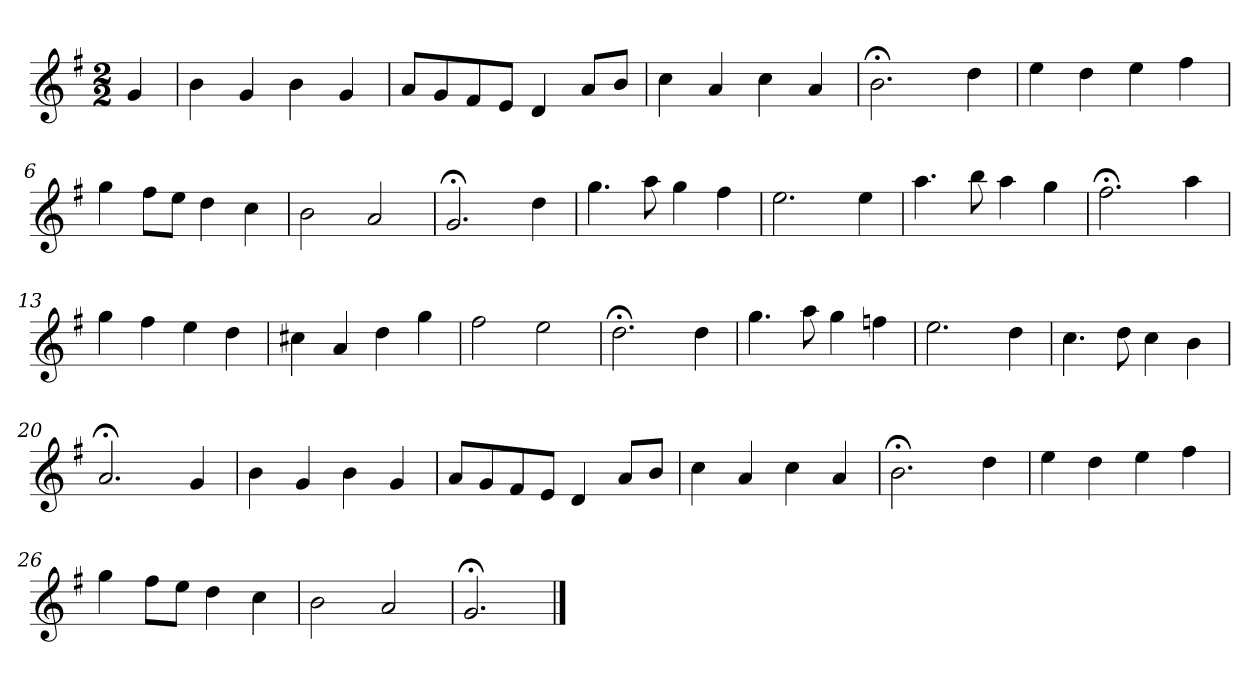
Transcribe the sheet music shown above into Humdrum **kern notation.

**kern
*part1
*staff1
*k[f#]
*G:
*M2/2
*MM120
=
4g
=1
4b
4g
4b
4g
=2
8aL
8g
8f#
8eJ
4d
8aL
8bJ
=3
4cc
4a
4cc
4a
=4
2.b;<
4dd
=5
4ee
4dd
4ee
4ff#
=6
4gg
8ff#L
8eeJ
4dd
4cc
=7
2b
2a
=8
2.g;<
4dd
=9
4.gg
8aa
4gg
4ff#
=10
2.ee
4ee
=11
4.aa
8bb
4aa
4gg
=12
2.ff#;<
4aa
=13
4gg
4ff#
4ee
4dd
=14
4cc#X
4a
4dd
4gg
=15
2ff#
2ee
=16
2.dd;<
4dd
=17
4.gg
8aa
4gg
4ffn
=18
2.ee
4dd
=19
4.cc
8dd
4cc
4b
=20
2.a;<
4g
=21
4b
4g
4b
4g
=22
8aL
8g
8f#
8eJ
4d
8aL
8bJ
=23
4cc
4a
4cc
4a
=24
2.b;<
4dd
=25
4ee
4dd
4ee
4ff#
=26
4gg
8ff#L
8eeJ
4dd
4cc
=27
2b
2a
=28
2.g;<
==
*-
